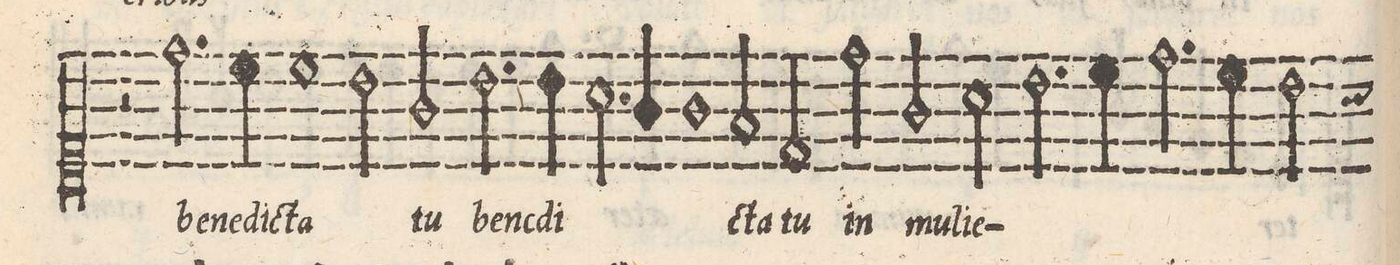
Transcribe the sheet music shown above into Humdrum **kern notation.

**kern	**text
*I"CANTVS	*
*clefC1	*
*k[]	*
*met(C)	*
*M2/1	*
2r	.
2.dd\	be-
=38-	=38-
4cc\	-ne-
1cc	-di-
2b\	-cta
=39-	=39-
2g/	tu
2.b\	be-
4b\	-ne-
2.a\	-di-
=40-	=40-
4g/	.
1g	.
2fny/	-cta
=41-	=41-
2d/	tu
2dd\	in
2g/	mu-
2a\	-li-
=42-	=42-
2.b\	-e-
4cc\	.
2.dd\	.
4cc\	.
=43-	=43-
2b\	.
*custos:a	*
*-	*-
